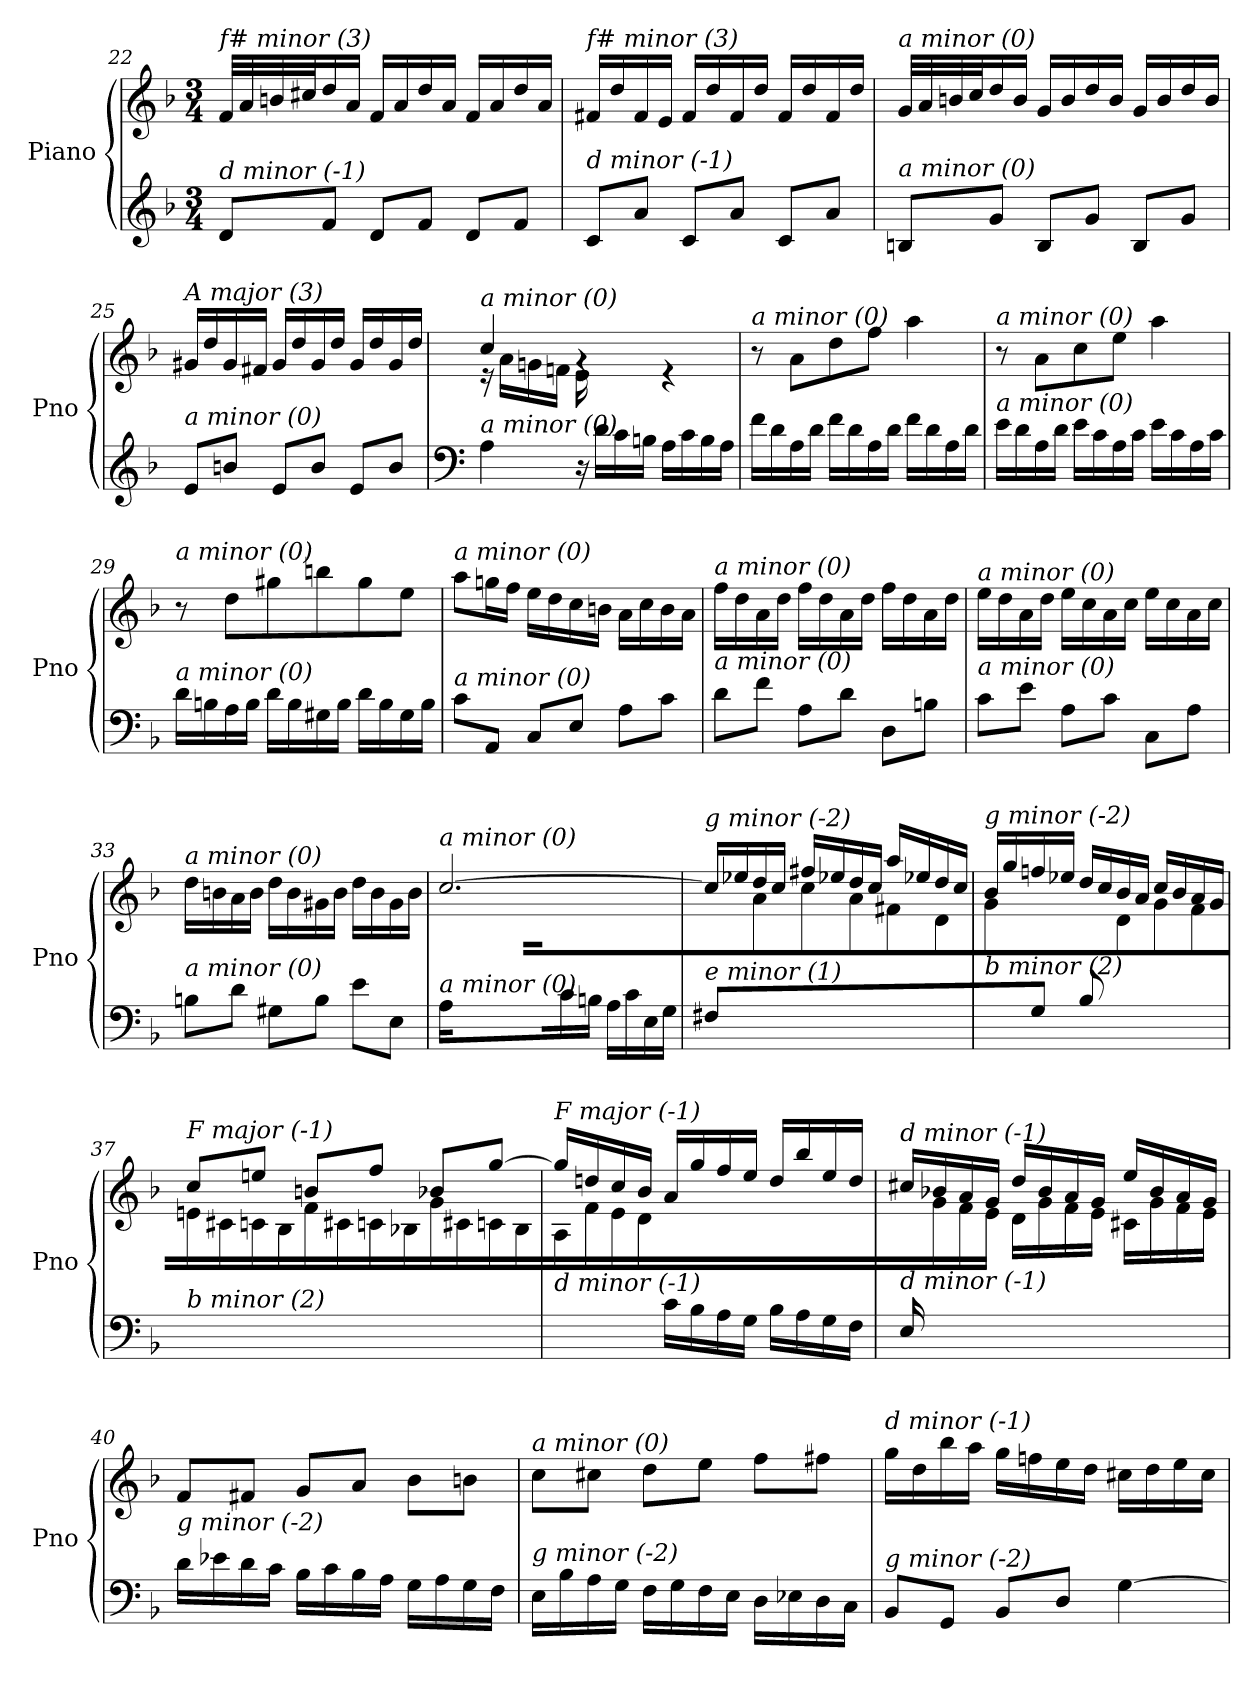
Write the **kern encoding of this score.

**kern	**kern
*part1	*part1
*staff2	*staff1
*I"Piano	*
*I'Pno	*
*clefG2	*clefG2
*k[b-]	*k[b-]
*M3/4	*M3/4
=22	=22
!	!LO:TX:i:t=f# minor (3)
!LO:TX:i:t=d minor (-1)	!
8d/L	32f/LLL
.	32a/
.	32bn/
.	32cc#X/J
8f/J	16dd/
.	16a/JJ
8d/L	16f/LL
.	16a/
8f/J	16dd/
.	16a/JJ
8d/L	16f/LL
.	16a/
8f/J	16dd/
.	16a/JJ
=23	=23
!	!LO:TX:i:t=f# minor (3)
!LO:TX:i:t=d minor (-1)	!
8c/L	16f#X/LL
.	16dd/
8a/J	16f#/
.	16e/JJ
8c/L	16f#/LL
.	16dd/
8a/J	16f#/
.	16dd/JJ
8c/L	16f#/LL
.	16dd/
8a/J	16f#/
.	16dd/JJ
=24	=24
!	!LO:TX:i:t=a minor (0)
!LO:TX:i:t=a minor (0)	!
8Bn/L	32g/LLL
.	32a/
.	32bn/
.	32cc/J
8g/J	16dd/
.	16b/JJ
8B/L	16g/LL
.	16b/
8g/J	16dd/
.	16b/JJ
8B/L	16g/LL
.	16b/
8g/J	16dd/
.	16b/JJ
!!LO:LB:g=z
=25	=25
!	!LO:TX:i:t=A major (3)
!LO:TX:i:t=a minor (0)	!
8e/L	16g#X/LL
.	16dd/
8bn/J	16g#/
.	16f#X/JJ
8e/L	16g#/LL
.	16dd/
8b/J	16g#/
.	16dd/JJ
8e/L	16g#/LL
.	16dd/
8b/J	16g#/
.	16dd/JJ
=26	=26
*clefF4	*
*^	*^
!	!	!LO:TX:i:t=a minor (0)	!
!LO:TX:i:t=a minor (0)	!	!	!
4ryy	4A\	4cc/	16r
.	.	.	16a\LL
.	.	.	16gn\
.	.	.	16fn\JJ
16ryy	16r	4rg	16e\
4..ryy	16d\LL	.	4..ryy
.	16c\	.	.
.	16Bn\JJ	.	.
.	16A\LL	4re	.
.	16c\	.	.
.	16B\	.	.
.	16A\JJ	.	.
*	*	*v	*v
=27	=27	=27
!	!	!LO:TX:i:t=a minor (0)
!LO:TX:i:t=a minor (0)	!	!
*v	*v	*
16f\LL	8r
16d\	.
16A\	8a\L
16d\JJ	.
16f\LL	8dd\
16d\	.
16A\	8ff\J
16d\JJ	.
16f\LL	4aa\
16d\	.
16A\	.
16d\JJ	.
=28	=28
!	!LO:TX:i:t=a minor (0)
!LO:TX:i:t=a minor (0)	!
16e\LL	8r
16d\	.
16A\	8a\L
16d\JJ	.
16e\LL	8cc\
16c\	.
16A\	8ee\J
16c\JJ	.
16e\LL	4aa\
16c\	.
16A\	.
16c\JJ	.
!!LO:LB:g=z
=29	=29
!	!LO:TX:i:t=a minor (0)
!LO:TX:i:t=a minor (0)	!
16d\LL	8r
16Bn\	.
16A\	8dd\L
16B\JJ	.
16d\LL	8gg#X\
16B\	.
16G#X\	8bbn\
16B\JJ	.
16d\LL	8gg#\
16B\	.
16G#\	8ee\J
16B\JJ	.
=30	=30
!	!LO:TX:i:t=a minor (0)
!LO:TX:i:t=a minor (0)	!
8c\L	8aa\L
8AA/J	16ggn\L
.	16ff\JJ
8C/L	16ee\LL
.	16dd\
8E/J	16cc\
.	16bn\JJ
8A\L	16a\LL
.	16cc\
8c\J	16b\
.	16a\JJ
=31	=31
!	!LO:TX:i:t=a minor (0)
!LO:TX:i:t=a minor (0)	!
8d\L	16ff\LL
.	16dd\
8f\J	16a\
.	16dd\JJ
8A\L	16ff\LL
.	16dd\
8d\J	16a\
.	16dd\JJ
8D\L	16ff\LL
.	16dd\
8Bn\J	16a\
.	16dd\JJ
=32	=32
!	!LO:TX:i:t=a minor (0)
!LO:TX:i:t=a minor (0)	!
8c\L	16ee\LL
.	16dd\
8e\J	16a\
.	16dd\JJ
8A\L	16ee\LL
.	16cc\
8c\J	16a\
.	16cc\JJ
8C\L	16ee\LL
.	16cc\
8A\J	16a\
.	16cc\JJ
!!LO:LB:g=z
=33	=33
!	!LO:TX:i:t=a minor (0)
!LO:TX:i:t=a minor (0)	!
8Bn\L	16dd\LL
.	16bn\
8d\J	16a\
.	16b\JJ
8G#X\L	16dd\LL
.	16b\
8B\J	16g#X\
.	16b\JJ
8e\L	16dd\LL
.	16b\
8E\J	16g#\
.	16b\JJ
=34	=34
*	*^
!	!LO:TX:i:t=a minor (0)	!
!LO:TX:i:t=a minor (0)	!	!
16A/LL	[2.cc/	16ryy
4ryy	.	16a\
.	.	16gn\
.	.	16f\JJ
.	.	16e\LL
16ryy	.	16d\
16c\	.	4.ryy
16Bn\JJ	.	.
16A\LL	.	.
16c\	.	.
16E\	.	.
16G\JJ	.	.
=35	=35	=35
!	!LO:TX:i:t=g minor (-2)	!
!LO:TX:i:t=e minor (1)	!	!
8F#X/L	16cc/LL]	8ryy
.	16ee-X/	.
2ryy	16dd/	8a\J
.	16cc/JJ	.
.	16ff#X/LL	8cc\L
.	16ee-X/	.
.	16dd/	8a\J
.	16cc/JJ	.
.	16aa/LL	8f#X\L
.	16ee-X/	.
8ryy	16dd/	8d\J
.	16cc/JJ	.
=36	=36	=36
!	!LO:TX:i:t=g minor (-2)	!
!LO:TX:i:t=b minor (2)	!	!
8ryy	16b-/LL	8g\L
.	16gg/	.
8G/J	16ffn/	4ryy
.	16ee-X/JJ	.
8B-/L	16dd/LL	.
.	16cc/	.
4.ryy	16b-/	8d\J
.	16a/JJ	.
.	16cc/LL	8g\L
.	16b-/	.
.	16a/	8f\J
.	16g/JJ	.
!!LO:LB:g=z	!!
=37	=37	=37
!	!LO:TX:i:t=F major (-1)	!
!LO:TX:i:t=b minor (2)	!	!
2.ryy	8cc/L	16en\LL
.	.	16c#Xi\
.	8een/J	16c\
.	.	16B-\JJ
.	8bn/L	16f\LL
.	.	16c#Xi\
.	8ff/J	16c\
.	.	16B-X\JJ
.	8b-X/L	16g\LL
.	.	16c#Xi\
.	[8gg/J	16c\
.	.	16B-\JJ
=38	=38	=38
!	!LO:TX:i:t=F major (-1)	!
!LO:TX:i:t=d minor (-1)	!	!
4ryy	16gg/LL]	16A\LL
.	16ddn/	16f\
.	16cc/	16e\
.	16b-/JJ	16d\JJ
16c\LL	16a/LL	2ryy
16B-\	16gg/	.
16A\	16ff/	.
16G\JJ	16ee/JJ	.
16B-\LL	16dd/LL	.
16A\	16bb-/	.
16G\	16ee/	.
16F\JJ	16dd/JJ	.
=39	=39	=39
!	!LO:TX:i:t=d minor (-1)	!
!LO:TX:i:t=d minor (-1)	!	!
16E/LL	16cc#X/LL	16ryy
2ryy	16b-X/	16g\
.	16a/	16f\
.	16g/JJ	16e\JJ
.	16dd/LL	16d\LL
.	16b-/	16g\
.	16a/	16f\
.	16g/JJ	16e\JJ
.	16ee/LL	16c#X\LL
8.ryy	16b-/	16g\
.	16a/	16f\
.	16g/JJ	16e\JJ
=40	=40	=40
!	!LO:TX:i:t=d minor (-1)	!
!LO:TX:i:t=g minor (-2)	!	!
*	*v	*v
16d\LL	8f/L
16e-X\	.
16d\	8f#X/J
16c\JJ	.
16B-\LL	8g/L
16c\	.
16B-\	8a/J
16A\JJ	.
16G\LL	8b-\L
16A\	.
16G\	8bn\J
16F\JJ	.
!!LO:LB:g=z
=41	=41
!	!LO:TX:i:t=a minor (0)
!LO:TX:i:t=g minor (-2)	!
16E\LL	8cc\L
16B-\	.
16A\	8cc#X\J
16G\JJ	.
16F\LL	8dd\L
16G\	.
16F\	8ee\J
16E\JJ	.
16D\LL	8ff\L
16E-X\	.
16D\	8ff#X\J
16C\JJ	.
=42	=42
!	!LO:TX:i:t=d minor (-1)
!LO:TX:i:t=g minor (-2)	!
8BB-/L	16gg\LL
.	16dd\
8GG/J	16bb-\
.	16aa\JJ
8BB-/L	16gg\LL
.	16ffn\
8D/J	16ee\
.	16dd\JJ
[4G\	16cc#X\LL
.	16dd\
.	16ee\
.	16cc#\JJ
=	=
*-	*-
